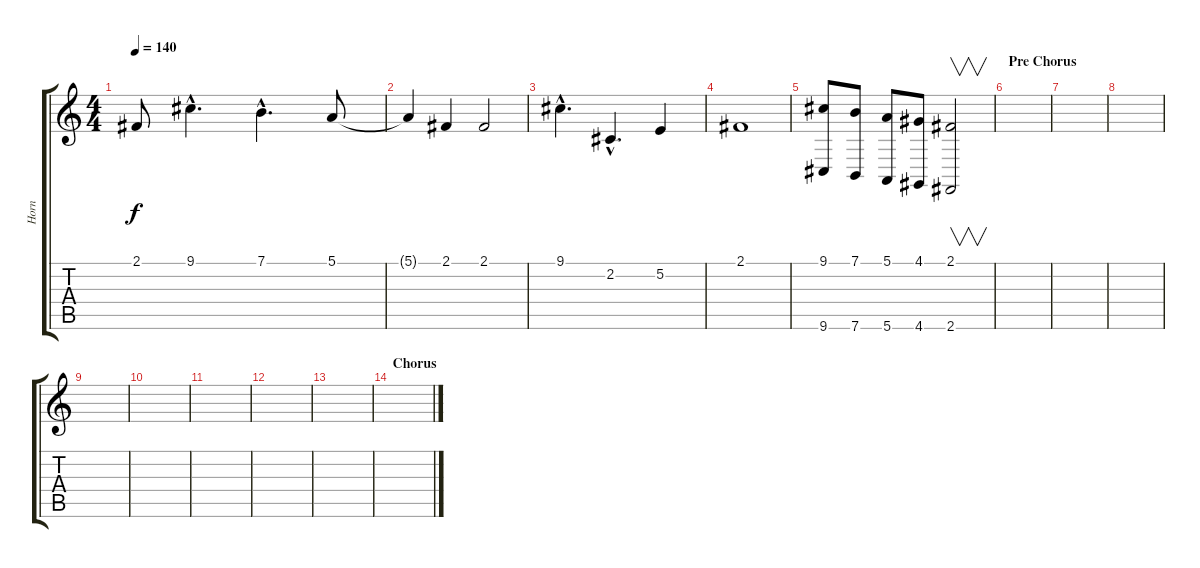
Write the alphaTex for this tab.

\track ("Horn" "Horn") {instrument frenchhorn}
\staff {score tabs}
\tuning (E4 B3 G3 D3 A2 E2) {hide}
\ts (4 4)
\tempo 140
\clef g2
\ks c
2.1{t}.8{dy f} 9.1{hac}.4{d} 7.1{hac}.4{d} 5.1.8 |
5.1{t}.4 2.1.4 2.1.2 |
9.1{hac}.4{d} 2.2{hac}.4{d} 5.2.4 |
2.1.1 |
(9.1 9.6).8 (7.1 7.6).8 (5.1 5.6).8 (4.1 4.6).8 (2.1 2.6).2{v} |
\section ("" "Pre Chorus")
|
|
|
|
|
|
|
|
\section ("" "Chorus")
